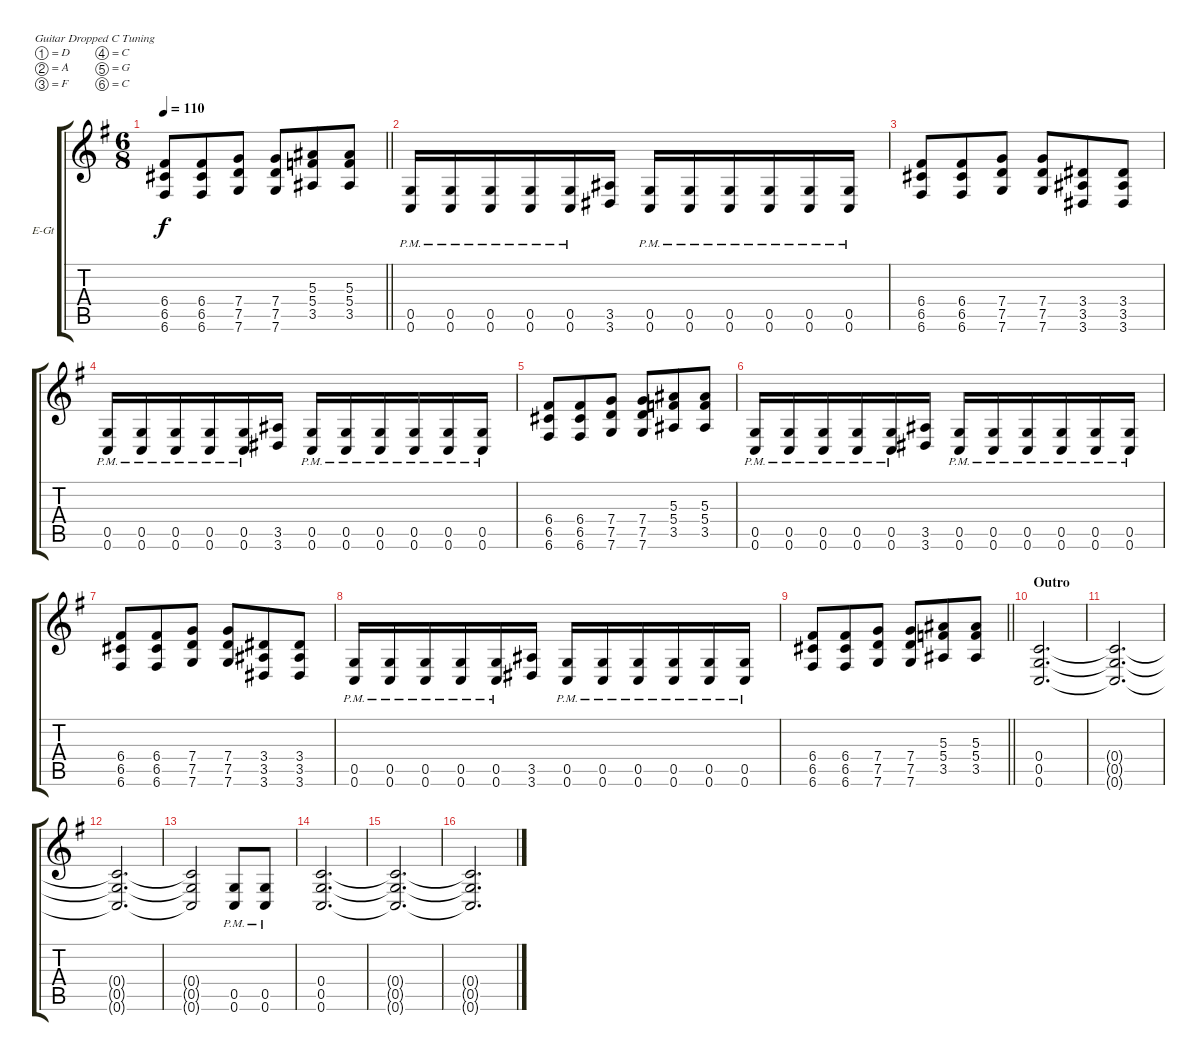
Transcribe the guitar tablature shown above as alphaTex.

\bracketExtendMode groupsimilarinstruments
\firstSystemTrackNameOrientation horizontal
\otherSystemsTrackNameOrientation horizontal
\track ("Electric Guitar 2" "E-Gt") {instrument distortionguitar}
\staff {score tabs}
\tuning (D4 A3 F3 C3 G2 C2)
\ts (6 8)
\tempo 110
\clef g2
\barLineRight lightlight
\ks eminor
(6.6 6.5 6.4).8{dy f} (6.6 6.5 6.4).8 (7.6 7.5 7.4).8 (7.6 7.5 7.4).8 (3.5 5.4 5.3).8 (3.5 5.4 5.3).8 |
(0.6{pm} 0.5{pm}).16 (0.6{pm} 0.5{pm}).16 (0.6{pm} 0.5{pm}).16 (0.6{pm} 0.5{pm}).16 (0.6{pm} 0.5{pm}).16 (3.6 3.5).16 (0.6{pm} 0.5{pm}).16 (0.6{pm} 0.5{pm}).16 (0.6{pm} 0.5{pm}).16 (0.6{pm} 0.5{pm}).16 (0.6{pm} 0.5{pm}).16 (0.6{pm} 0.5{pm}).16 |
(6.6 6.5 6.4).8 (6.6 6.5 6.4).8 (7.6 7.5 7.4).8 (7.6 7.5 7.4).8 (3.6 3.5 3.4).8 (3.6 3.5 3.4).8 |
(0.6{pm} 0.5{pm}).16 (0.6{pm} 0.5{pm}).16 (0.6{pm} 0.5{pm}).16 (0.6{pm} 0.5{pm}).16 (0.6{pm} 0.5{pm}).16 (3.6 3.5).16 (0.6{pm} 0.5{pm}).16 (0.6{pm} 0.5{pm}).16 (0.6{pm} 0.5{pm}).16 (0.6{pm} 0.5{pm}).16 (0.6{pm} 0.5{pm}).16 (0.6{pm} 0.5{pm}).16 |
(6.6 6.5 6.4).8 (6.6 6.5 6.4).8 (7.6 7.5 7.4).8 (7.6 7.5 7.4).8 (3.5 5.4 5.3).8 (3.5 5.4 5.3).8 |
(0.6{pm} 0.5{pm}).16 (0.6{pm} 0.5{pm}).16 (0.6{pm} 0.5{pm}).16 (0.6{pm} 0.5{pm}).16 (0.6{pm} 0.5{pm}).16 (3.6 3.5).16 (0.6{pm} 0.5{pm}).16 (0.6{pm} 0.5{pm}).16 (0.6{pm} 0.5{pm}).16 (0.6{pm} 0.5{pm}).16 (0.6{pm} 0.5{pm}).16 (0.6{pm} 0.5{pm}).16 |
(6.6 6.5 6.4).8 (6.6 6.5 6.4).8 (7.6 7.5 7.4).8 (7.6 7.5 7.4).8 (3.6 3.5 3.4).8 (3.6 3.5 3.4).8 |
(0.6{pm} 0.5{pm}).16 (0.6{pm} 0.5{pm}).16 (0.6{pm} 0.5{pm}).16 (0.6{pm} 0.5{pm}).16 (0.6{pm} 0.5{pm}).16 (3.6 3.5).16 (0.6{pm} 0.5{pm}).16 (0.6{pm} 0.5{pm}).16 (0.6{pm} 0.5{pm}).16 (0.6{pm} 0.5{pm}).16 (0.6{pm} 0.5{pm}).16 (0.6{pm} 0.5{pm}).16 |
\barLineRight lightlight
(6.6 6.5 6.4).8 (6.6 6.5 6.4).8 (7.6 7.5 7.4).8 (7.6 7.5 7.4).8 (3.5 5.4 5.3).8 (3.5 5.4 5.3).8 |
\section ("" "Outro")
(0.6 0.5 0.4).2{d} |
(0.4{t} 0.5{t} 0.6{t}).2{d} |
(0.4{t} 0.5{t} 0.6{t}).2{d} |
(0.4{t} 0.5{t} 0.6{t}).2 (0.6{pm} 0.5{pm}).8 (0.6{pm} 0.5{pm}).8 |
(0.6 0.5 0.4).2{d} |
(0.4{t} 0.5{t} 0.6{t}).2{d} |
(0.4{t} 0.5{t} 0.6{t}).2{d}
